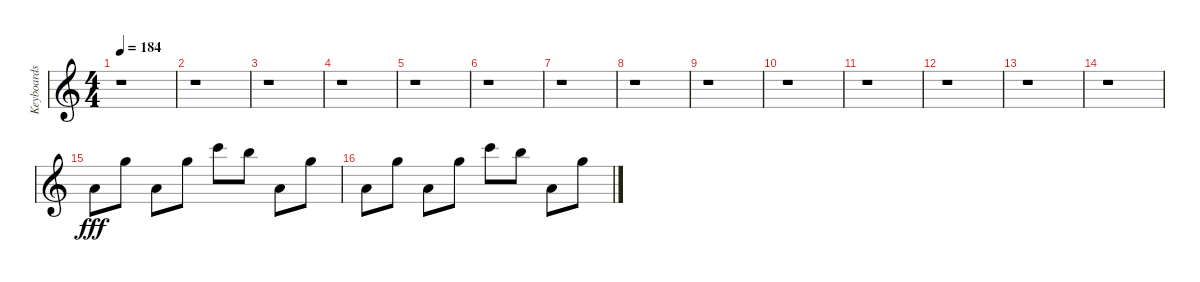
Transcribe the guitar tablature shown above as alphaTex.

\track ("Keyboards" "Keyboards") {instrument stringensemble1}
\staff {score}
\tuning (E4 B3 G3 D3 A2 E2) {hide}
\ts (4 4)
\tempo 184
\clef g2
\ks c
r.1{dy fff} |
r.1 |
r.1 |
r.1 |
r.1 |
r.1 |
r.1 |
r.1 |
r.1 |
r.1 |
r.1 |
r.1 |
r.1 |
r.1 |
19.4.8 20.2.8 19.4.8 20.2.8 20.1.8 19.1.8 19.4.8 20.2.8 |
19.4.8 20.2.8 19.4.8 20.2.8 20.1.8 19.1.8 19.4.8 20.2.8
